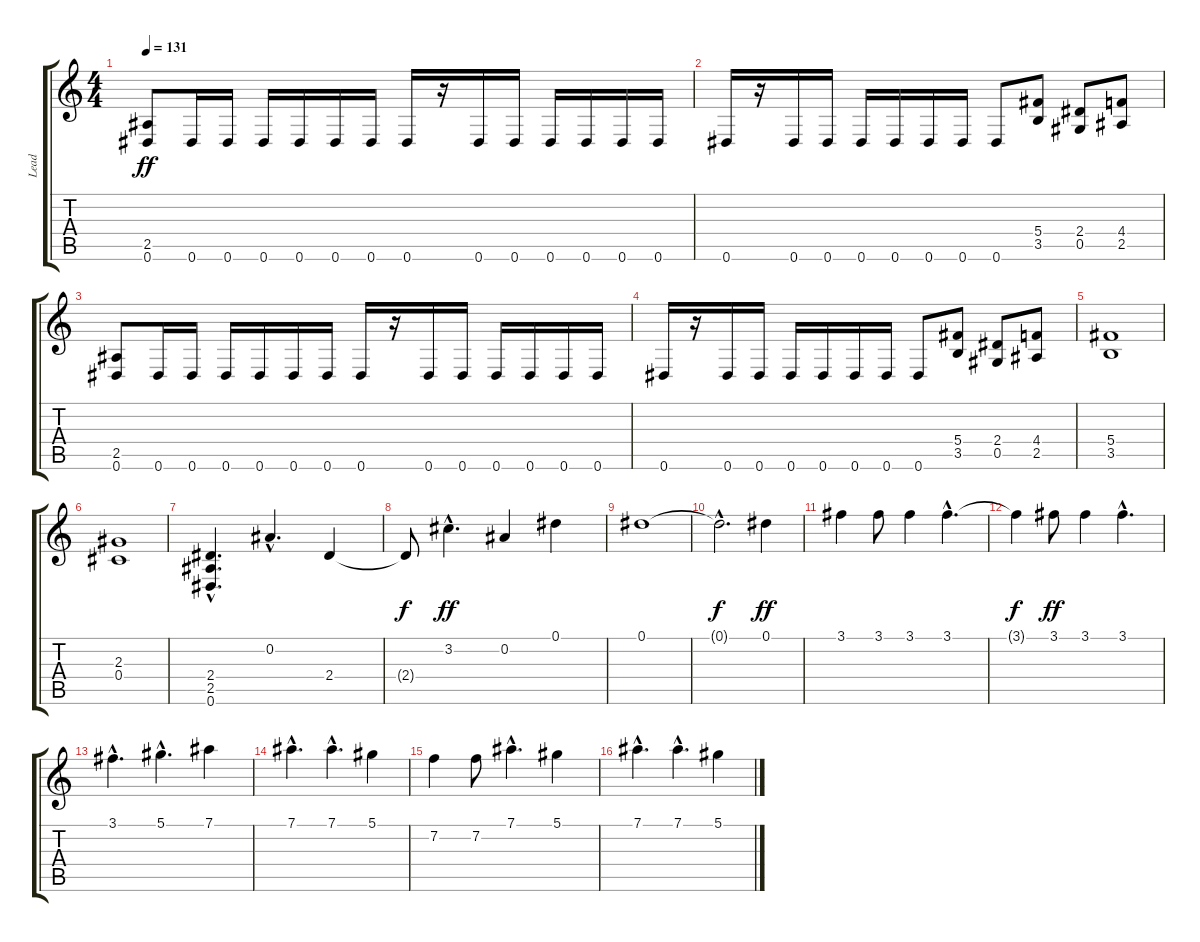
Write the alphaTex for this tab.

\track ("Lead" "Lead") {instrument overdrivenguitar}
\staff {score tabs}
\tuning (Eb4 Bb3 Gb3 Db3 Ab2 Eb2) {hide}
\ts (4 4)
\tempo 131
\clef g2
\ks c
(2.5 0.6).8{dy ff} 0.6.16 0.6.16 0.6.16 0.6.16 0.6.16 0.6.16 0.6.16 r.16 0.6.16 0.6.16 0.6.16 0.6.16 0.6.16 0.6.16 |
0.6.16 r.16 0.6.16 0.6.16 0.6.16 0.6.16 0.6.16 0.6.16 0.6.8 (5.4 3.5).8 (2.4 0.5).8 (4.4 2.5).8 |
(2.5 0.6).8 0.6.16 0.6.16 0.6.16 0.6.16 0.6.16 0.6.16 0.6.16 r.16 0.6.16 0.6.16 0.6.16 0.6.16 0.6.16 0.6.16 |
0.6.16 r.16 0.6.16 0.6.16 0.6.16 0.6.16 0.6.16 0.6.16 0.6.8 (5.4 3.5).8 (2.4 0.5).8 (4.4 2.5).8 |
(5.4 3.5).1 |
(2.3 0.4).1 |
(2.4{hac} 2.5 0.6).4{d} 0.2{hac}.4{d} 2.4.4 |
2.4{t}.8{dy f} 3.2{hac}.4{d dy ff} 0.2.4 0.1.4 |
0.1.1 |
0.1{hac t}.2{d dy f} 0.1.4{dy ff} |
3.1.4 3.1.8 3.1.4 3.1{hac}.4{d} |
3.1{t}.4{dy f} 3.1.8{dy ff} 3.1.4 3.1{hac}.4{d} |
3.1{hac}.4{d} 5.1{hac}.4{d} 7.1.4 |
7.1{hac}.4{d} 7.1{hac}.4{d} 5.1.4 |
7.2.4 7.2.8 7.1{hac}.4{d} 5.1.4 |
7.1{hac}.4{d} 7.1{hac}.4{d} 5.1.4
